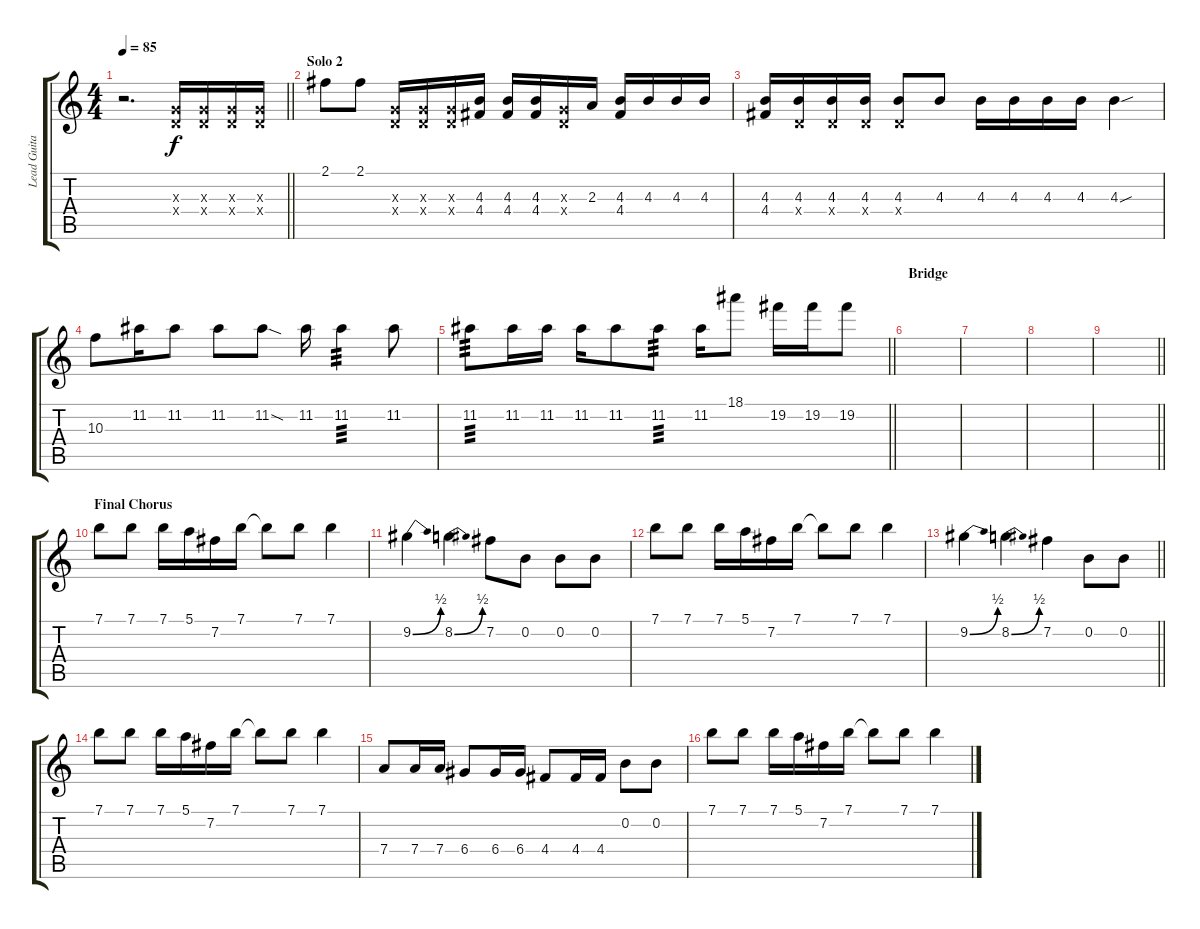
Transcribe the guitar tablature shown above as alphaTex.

\track ("Lead Guitar" "Lead Guita") {instrument distortionguitar}
\staff {score tabs}
\tuning (E4 B3 G3 D3 A2 E2) {hide}
\ts (4 4)
\tempo 85
\clef g2
\barLineRight lightlight
\ks c
r.2{d dy f} (0.3{x} 0.4{x}).16 (0.3{x} 0.4{x}).16 (0.3{x} 0.4{x}).16 (0.3{x} 0.4{x}).16 |
\section ("" "Solo 2")
2.1.8 2.1.8 (0.3{x} 0.4{x}).16 (0.3{x} 0.4{x}).16 (0.3{x} 0.4{x}).16 (4.3 4.4).16 (4.3 4.4).16 (4.3 4.4).16 (0.3{x} 0.4{x}).16 2.3.16 (4.3 4.4).16 4.3.16 4.3.16 4.3.16 |
(4.3 4.4).16 (4.3 0.4{x}).16 (4.3 0.4{x}).16 (4.3 0.4{x}).16 (4.3 0.4{x}).8 4.3.8 4.3.16 4.3.16 4.3.16 4.3.16 4.3{sou}.4 |
10.3.8 11.2.16 11.2.8 11.2.8 11.2{sod}.8 11.2.16 11.2.4{tp 3} 11.2.8 |
\barLineRight lightlight
11.2.8{tp 3} 11.2.16 11.2.16 11.2.16 11.2.8 11.2.8{tp 3} 11.2.16 18.1.8 19.2.16 19.2.16 19.2.8 |
\section ("" "Bridge")
|
|
|
\barLineRight lightlight
|
\section ("" "Final Chorus")
7.1.8 7.1.8 7.1.16 5.1.16 7.2.16 7.1.16 7.1{t}.8 7.1.8 7.1.4 |
9.2{be (bend 0 0 60 2)}.4 8.2{be (bend 0 0 60 2)}.4 7.2.8 0.2.8 0.2.8 0.2.8 |
7.1.8 7.1.8 7.1.16 5.1.16 7.2.16 7.1.16 7.1{t}.8 7.1.8 7.1.4 |
\barLineRight lightlight
9.2{be (bend 0 0 60 2)}.4 8.2{be (bend 0 0 60 2)}.4 7.2.4 0.2.8 0.2.8 |
7.1.8 7.1.8 7.1.16 5.1.16 7.2.16 7.1.16 7.1{t}.8 7.1.8 7.1.4 |
7.4.8 7.4.16 7.4.16 6.4.8 6.4.16 6.4.16 4.4.8 4.4.16 4.4.16 0.2.8 0.2.8 |
7.1.8 7.1.8 7.1.16 5.1.16 7.2.16 7.1.16 7.1{t}.8 7.1.8 7.1.4
